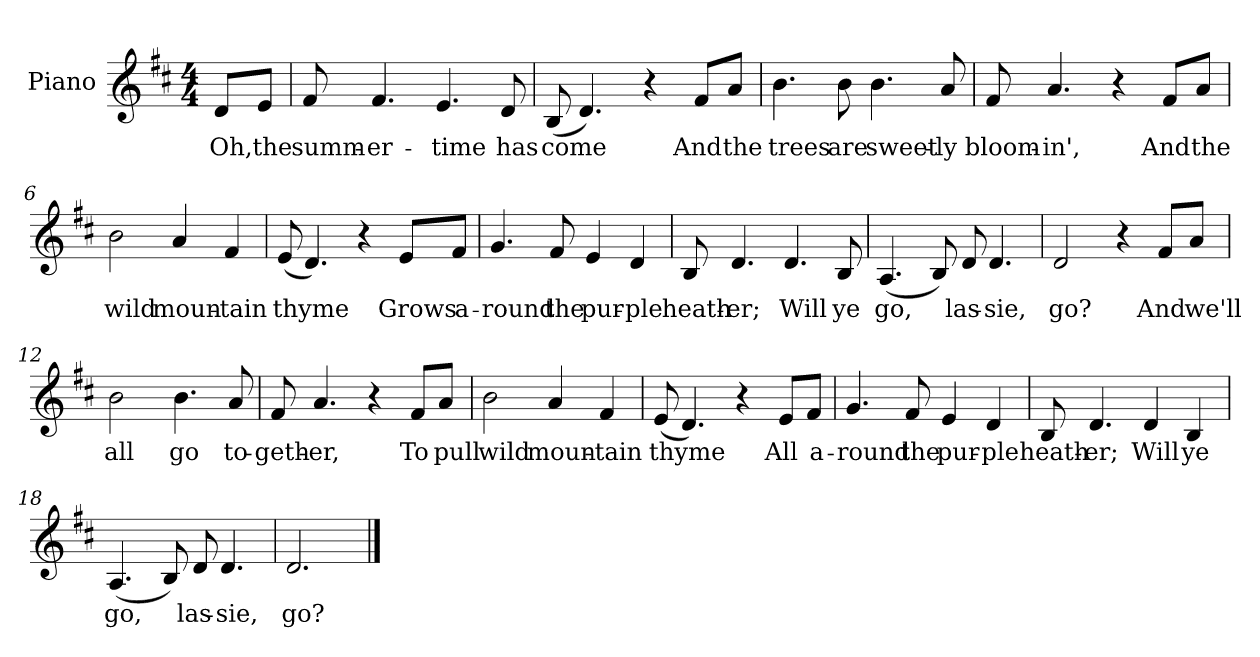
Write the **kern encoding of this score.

**kern	**text
*part1	*part1
*staff1	*staff1
*I"Piano	*
*I'Pno	*
*clefG2	*
*k[f#c#]	*
*D:	*
*M4/4	*
=1	=1
!	!LO:LY:b
8d/L	Oh,
!	!LO:LY:b
8e/J	the
=2	=2
!	!LO:LY:b
8f#/	summ-
!	!LO:LY:b
4.f#/	-er-
!	!LO:LY:b
4.e/	-time
!	!LO:LY:b
8d/	has
=3	=3
!	!LO:LY:b
(<8B/	come
4.d/)	.
4r	.
!	!LO:LY:b
8f#/L	And
!	!LO:LY:b
8a/J	the
=4	=4
!	!LO:LY:b
4.b\	trees
!	!LO:LY:b
8b\	are
!	!LO:LY:b
4.b\	sweet-
!	!LO:LY:b
8a/	-ly
=5	=5
!	!LO:LY:b
8f#/	bloom-
!	!LO:LY:b
4.a/	-in',
4r	.
!	!LO:LY:b
8f#/L	And
!	!LO:LY:b
8a/J	the
=6	=6
!	!LO:LY:b
2b\	wild
!	!LO:LY:b
4a/	moun-
!	!LO:LY:b
4f#/	-tain
!!LO:LB:g=z
=7	=7
!	!LO:LY:b
(<8e/	thyme
4.d/)	.
4r	.
!	!LO:LY:b
8e/L	Grows
!	!LO:LY:b
8f#/J	a-
=8	=8
!	!LO:LY:b
4.g/	-round
!	!LO:LY:b
8f#/	the
!	!LO:LY:b
4e/	pur-
!	!LO:LY:b
4d/	-ple
=9	=9
!	!LO:LY:b
8B/	heath-
!	!LO:LY:b
4.d/	-er;
!	!LO:LY:b
4.d/	Will
!	!LO:LY:b
8B/	ye
=10	=10
!	!LO:LY:b
(<4.A/	go,
8B/)	.
!	!LO:LY:b
8d/	las-
!	!LO:LY:b
4.d/	-sie,
=11	=11
!	!LO:LY:b
2d/	go?
4r	.
!	!LO:LY:b
8f#/L	And
!	!LO:LY:b
8a/J	we'll
=12	=12
!	!LO:LY:b
2b\	all
!	!LO:LY:b
4.b\	go
!	!LO:LY:b
8a/	to-
!!LO:LB:g=z
=13	=13
!	!LO:LY:b
8f#/	-geth-
!	!LO:LY:b
4.a/	-er,
4r	.
!	!LO:LY:b
8f#/L	To
!	!LO:LY:b
8a/J	pull
=14	=14
!	!LO:LY:b
2b\	wild
!	!LO:LY:b
4a/	moun-
!	!LO:LY:b
4f#/	-tain
=15	=15
!	!LO:LY:b
(<8e/	thyme
4.d/)	.
4r	.
!	!LO:LY:b
8e/L	All
!	!LO:LY:b
8f#/J	a-
=16	=16
!	!LO:LY:b
4.g/	-round
!	!LO:LY:b
8f#/	the
!	!LO:LY:b
4e/	pur-
!	!LO:LY:b
4d/	-ple
=17	=17
!	!LO:LY:b
8B/	heath-
!	!LO:LY:b
4.d/	-er;
!	!LO:LY:b
4d/	Will
!	!LO:LY:b
4B/	ye
=18	=18
!	!LO:LY:b
(<4.A/	go,
8B/)	.
!	!LO:LY:b
8d/	las-
!	!LO:LY:b
4.d/	-sie,
=19	=19
!	!LO:LY:b
2.d/	go?
==	==
*-	*-
